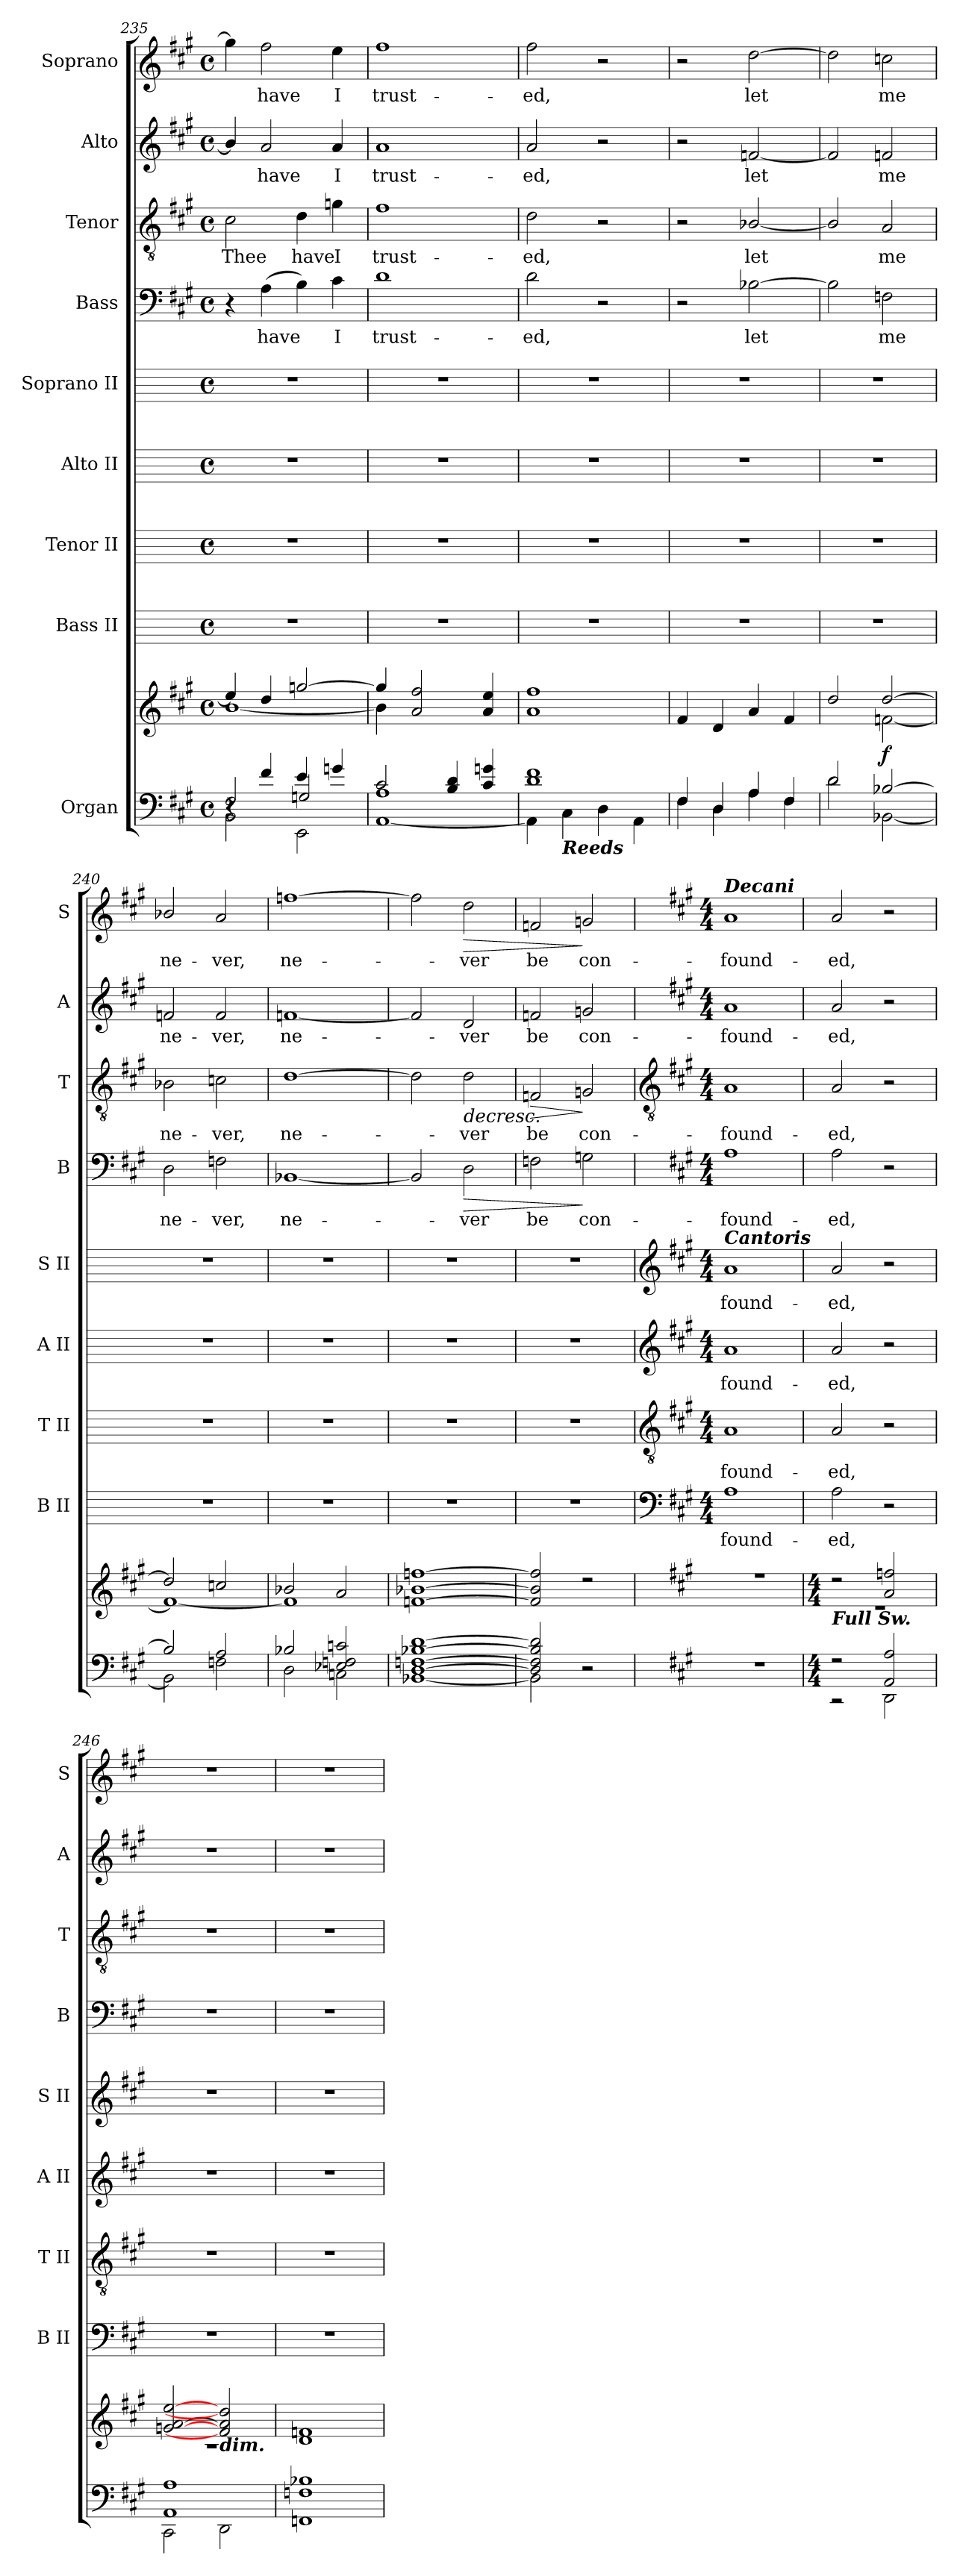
**kern	**kern	**dynam	**kern	**text	**kern	**text	**kern	**text	**kern	**text	**kern	**text	**dynam	**kern	**text	**dynam	**kern	**text	**kern	**text	**dynam
*part9	*part9	*part9	*part8	*part8	*part7	*part7	*part6	*part6	*part5	*part5	*part4	*part4	*part4	*part3	*part3	*part3	*part2	*part2	*part1	*part1	*part1
*staff10	*staff9	*staff9/10	*staff8	*staff8	*staff7	*staff7	*staff6	*staff6	*staff5	*staff5	*staff4	*staff4	*staff4	*staff3	*staff3	*staff3	*staff2	*staff2	*staff1	*staff1	*staff1
*I"Organ	*	*	*I"Bass II	*	*I"Tenor II	*	*I"Alto II	*	*I"Soprano II	*	*I"Bass	*	*	*I"Tenor	*	*	*I"Alto	*	*I"Soprano	*	*
*	*	*	*I'B II	*	*I'T II	*	*I'A II	*	*I'S II	*	*I'B	*	*	*I'T	*	*	*I'A	*	*I'S	*	*
!!LO:LB:g=z
*clefF4	*clefG2	*	*	*	*	*	*	*	*	*	*clefF4	*	*	*clefGv2	*	*	*clefG2	*	*clefG2	*	*
*k[f#c#g#]	*k[f#c#g#]	*	*	*	*	*	*	*	*	*	*k[f#c#g#]	*	*	*k[f#c#g#]	*	*	*k[f#c#g#]	*	*k[f#c#g#]	*	*
*A:	*A:	*	*	*	*	*	*	*	*	*	*A:	*	*	*A:	*	*	*A:	*	*A:	*	*
*M4/4	*M4/4	*	*M4/4	*	*M4/4	*	*M4/4	*	*M4/4	*	*M4/4	*	*	*M4/4	*	*	*M4/4	*	*M4/4	*	*
*met(c)	*met(c)	*	*met(c)	*	*met(c)	*	*met(c)	*	*met(c)	*	*met(c)	*	*	*met(c)	*	*	*met(c)	*	*met(c)	*	*
=235	=235	=235	=235	=235	=235	=235	=235	=235	=235	=235	=235	=235	=235	=235	=235	=235	=235	=235	=235	=235	=235
*^	*^	*	*	*	*	*	*	*	*	*	*	*	*	*	*	*	*	*	*	*	*
*	*^	*	*	*	*	*	*	*	*	*	*	*	*	*	*	*	*	*	*	*	*	*	*
!	!	!	!	!	!	!	!	!	!	!	!	!	!	!	!	!	!	!LO:LY:b	!	!	!	!	!	!
4r	2BB\	2F#	4ee/]	[1b\	.	1r	.	1r	.	1r	.	1r	.	4r	.	.	2c#	Thee	.	4b/]	.	4gg]	.	.
!	!	!	!	!	!	!	!	!	!	!	!	!	!	!	!LO:LY:b	!	!	!	!	!	!LO:LY:b	!	!LO:LY:b	!
4f#/	.	.	4dd/	.	.	.	.	.	.	.	.	.	.	(>4A	have	.	.	.	.	2a	have	2ff#	have	.
!	!	!	!	!	!	!	!	!	!	!	!	!	!	!	!	!	!	!LO:LY:b	!	!	!	!	!	!
4e/	2EE\	2Gn	[2ggn/	.	.	.	.	.	.	.	.	.	.	4B)	.	.	4d	have	.	.	.	.	.	.
!	!	!	!	!	!	!	!	!	!	!	!	!	!	!	!LO:LY:b	!	!	!LO:LY:b	!	!	!LO:LY:b	!	!LO:LY:b	!
4gn/	.	.	.	.	.	.	.	.	.	.	.	.	.	4c#	I	.	4gn	I	.	4a	I	4ee	I	.
=236	=236	=236	=236	=236	=236	=236	=236	=236	=236	=236	=236	=236	=236	=236	=236	=236	=236	=236	=236	=236	=236	=236	=236	=236
!	!	!	!	!	!	!	!	!	!	!	!	!	!	!	!LO:LY:b	!	!	!LO:LY:b	!	!	!LO:LY:b	!	!LO:LY:b	!
2c#/	[1AA\	1A	4gg/]	4b\]	.	1r	.	1r	.	1r	.	1r	.	1d	trust-	.	1f#	trust-	.	1a	trust-	1ff#	trust-	.
.	.	.	2a/ 2ff#/	2.ryy	.	.	.	.	.	.	.	.	.	.	.	.	.	.	.	.	.	.	.	.
4B/ 4d/	.	.	.	.	.	.	.	.	.	.	.	.	.	.	.	.	.	.	.	.	.	.	.	.
4c#/ 4gn/	.	.	4a/ 4ee/	.	.	.	.	.	.	.	.	.	.	.	.	.	.	.	.	.	.	.	.	.
=237	=237	=237	=237	=237	=237	=237	=237	=237	=237	=237	=237	=237	=237	=237	=237	=237	=237	=237	=237	=237	=237	=237	=237	=237
!	!	!	!	!	!	!	!	!	!	!	!	!	!	!	!LO:LY:b	!	!	!LO:LY:b	!	!	!LO:LY:b	!	!LO:LY:b	!
1d/ 1f#/	4AA\]	1ryy	1ff#/	1a\	.	1r	.	1r	.	1r	.	1r	.	2d	-ed,	.	2d	-ed,	.	2a	-ed,	2ff#	-ed,	.
!	!LO:TX:b:Bi:t=Reeds	!	!	!	!	!	!	!	!	!	!	!	!	!	!	!	!	!	!	!	!	!	!	!
.	4C#\	.	.	.	.	.	.	.	.	.	.	.	.	.	.	.	.	.	.	.	.	.	.	.
.	4D\	.	.	.	.	.	.	.	.	.	.	.	.	2r	.	.	2r	.	.	2r	.	2r	.	.
.	4AA\	.	.	.	.	.	.	.	.	.	.	.	.	.	.	.	.	.	.	.	.	.	.	.
=238	=238	=238	=238	=238	=238	=238	=238	=238	=238	=238	=238	=238	=238	=238	=238	=238	=238	=238	=238	=238	=238	=238	=238	=238
!	!	!	!	!	!LO:HP:b	!	!	!	!	!	!	!	!	!	!	!	!	!	!	!	!	!	!	!
4F#/	4F#\	1ryy	4f#/	1ryy	<	1r	.	1r	.	1r	.	1r	.	2r	.	.	2r	.	.	2r	.	2r	.	.
4D/	4D\	.	4d/	.	.	.	.	.	.	.	.	.	.	.	.	.	.	.	.	.	.	.	.	.
!	!	!	!	!	!	!	!	!	!	!	!	!	!	!	!LO:LY:b	!	!	!LO:LY:b	!	!	!LO:LY:b	!	!LO:LY:b	!
4A/	4A\	.	4a/	.	.	.	.	.	.	.	.	.	.	[2B-X	let	.	[2B-X/	let	.	[2fn	let	[2dd	let	.
4F#/	4F#\	.	4f#/	.	.	.	.	.	.	.	.	.	.	.	.	.	.	.	.	.	.	.	.	.
*v	*v	*v	*	*	*	*	*	*	*	*	*	*	*	*	*	*	*	*	*	*	*	*	*	*
*	*v	*v	*	*	*	*	*	*	*	*	*	*	*	*	*	*	*	*	*	*	*	*
.	.	[	.	.	.	.	.	.	.	.	.	.	.	.	.	.	.	.	.	.	.
=239	=239	=239	=239	=239	=239	=239	=239	=239	=239	=239	=239	=239	=239	=239	=239	=239	=239	=239	=239	=239	=239
*^	*^	*	*	*	*	*	*	*	*	*	*	*	*	*	*	*	*	*	*	*	*
*	*^	*	*	*	*	*	*	*	*	*	*	*	*	*	*	*	*	*	*	*	*	*	*
2d/	2d\	1ryy	2dd/	2ryy	.	1r	.	1r	.	1r	.	1r	.	2B-]	.	.	2B-/]	.	.	2f]	.	2dd]	.	.
!	!	!	!	!	!LO:DY:b	!	!	!	!	!	!	!	!	!	!LO:LY:b	!	!	!LO:LY:b	!	!	!LO:LY:b	!	!LO:LY:b	!
[2B-X/	[2BB-X\	.	[2dd/	[2fn\	f	.	.	.	.	.	.	.	.	2Fn	me	.	2A	me	.	2f	me	2ccn	me	.
=240	=240	=240	=240	=240	=240	=240	=240	=240	=240	=240	=240	=240	=240	=240	=240	=240	=240	=240	=240	=240	=240	=240	=240	=240
!	!	!	!	!	!	!	!	!	!	!	!	!	!	!	!LO:LY:b	!	!	!LO:LY:b	!	!	!LO:LY:b	!	!LO:LY:b	!
2B-/]	2BB-\]	1ryy	2dd/]	1f\_	.	1r	.	1r	.	1r	.	1r	.	2D	ne-	.	2B-X	ne-	.	2fn	ne-	2b-X/	ne-	.
!	!	!	!	!	!	!	!	!	!	!	!	!	!	!	!LO:LY:b	!	!	!LO:LY:b	!	!	!LO:LY:b	!	!LO:LY:b	!
2A/	2Fn\	.	2ccn/	.	.	.	.	.	.	.	.	.	.	2Fn	-ver,	.	2cn	-ver,	.	2f	-ver,	2a	-ver,	.
=241	=241	=241	=241	=241	=241	=241	=241	=241	=241	=241	=241	=241	=241	=241	=241	=241	=241	=241	=241	=241	=241	=241	=241	=241
!	!	!	!	!	!	!	!	!	!	!	!	!	!	!	!LO:LY:b	!	!	!LO:LY:b	!	!	!LO:LY:b	!	!LO:LY:b	!
2B-X/	2D\	1ryy	2b-X/	1f\]	.	1r	.	1r	.	1r	.	1r	.	[1BB-X	ne-	.	[1d	ne-	.	[1fn	ne-	[1ffn	ne-	.
2E-X/ 2Fn/ 2cn/	2Cn\	.	2a/	.	.	.	.	.	.	.	.	.	.	.	.	.	.	.	.	.	.	.	.	.
=242	=242	=242	=242	=242	=242	=242	=242	=242	=242	=242	=242	=242	=242	=242	=242	=242	=242	=242	=242	=242	=242	=242	=242	=242
[1D/ [1Fn/ [1B-X/ [1d/	[1BB-X\	1ryy	[1fn/ [1b-X/ [1ffn/	1ryy	.	1r	.	1r	.	1r	.	1r	.	2BB-]	.	.	2d]	.	.	2f]	.	2ff]	.	.
!	!	!	!	!	!	!	!	!	!	!	!	!	!	!	!LO:LY:b	!LO:HP:b	!	!LO:LY:b	!LO:HP:b	!	!LO:LY:b	!	!LO:LY:b	!LO:HP:b
.	.	.	.	.	.	.	.	.	.	.	.	.	.	2D	ver	>	2d	ver	>	2d	ver	2dd	ver	>
=243	=243	=243	=243	=243	=243	=243	=243	=243	=243	=243	=243	=243	=243	=243	=243	=243	=243	=243	=243	=243	=243	=243	=243	=243
!	!	!	!	!	!	!	!	!	!	!	!	!	!	!	!LO:LY:b	!	!	!LO:LY:b	!LO:HP:b	!	!LO:LY:b	!	!LO:LY:b	!
2D/] 2F/] 2B-/] 2d/]	2BB-\]	1ryy	2f/] 2b-/] 2ff/]	1ryy	.	1r	.	1r	.	1r	.	1r	.	2Fn	be	.	2Fn	be	>	2fn	be	2fn	be	.
!	!	!	!	!	!	!	!	!	!	!	!	!	!	!	!LO:LY:b	!	!	!LO:LY:b	!	!	!LO:LY:b	!	!LO:LY:b	!
2r	2r	.	2r	.	.	.	.	.	.	.	.	.	.	2Gn	con-	]	2Gn	con-	] ]	2gn	con-	2gn	con-	]
!!LO:LB:g=z
=244	=244	=244	=244	=244	=244	=244	=244	=244	=244	=244	=244	=244	=244	=244	=244	=244	=244	=244	=244	=244	=244	=244	=244	=244
*	*	*	*	*	*	*clefF4	*	*clefGv2	*	*clefG2	*	*clefG2	*	*	*	*	*clefGv2	*	*	*	*	*	*	*
*	*	*	*	*	*	*k[f#c#g#]	*	*k[f#c#g#]	*	*k[f#c#g#]	*	*k[f#c#g#]	*	*	*	*	*	*	*	*	*	*	*	*
*	*	*	*	*	*	*A:	*	*A:	*	*A:	*	*A:	*	*	*	*	*	*	*	*	*	*	*	*
*	*	*	*	*	*	*M4/4	*	*M4/4	*	*M4/4	*	*M4/4	*	*M4/4	*	*	*M4/4	*	*	*M4/4	*	*M4/4	*	*
!	!	!	!	!	!	!	!	!	!	!	!	!	!	!	!	!	!	!	!	!	!	!LO:TX:a:Bi:t=Decani	!	!
!	!	!	!	!	!	!	!	!	!	!	!	!LO:TX:a:Bi:t=Cantoris	!	!	!	!	!	!	!	!	!	!	!	!
!	!	!	!	!	!	!	!LO:LY:b	!	!LO:LY:b	!	!LO:LY:b	!	!LO:LY:b	!	!LO:LY:b	!	!	!LO:LY:b	!	!	!LO:LY:b	!	!LO:LY:b	!
1r	1ryy	1ryy	1r	1ryy	.	1A	found-	1A	found-	1a	found-	1a	found-	1A	-found-	.	1A	-found-	.	1a	-found-	1a	-found-	.
*v	*v	*v	*	*	*	*	*	*	*	*	*	*	*	*	*	*	*	*	*	*	*	*	*	*
!!LO:LB:g=z
=245	=245	=245	=245	=245	=245	=245	=245	=245	=245	=245	=245	=245	=245	=245	=245	=245	=245	=245	=245	=245	=245	=245
*M4/4	*M4/4	*	*	*	*	*	*	*	*	*	*	*	*	*	*	*	*	*	*	*	*	*
*^	*	*	*	*	*	*	*	*	*	*	*	*	*	*	*	*	*	*	*	*	*	*
*	*^	*	*	*	*	*	*	*	*	*	*	*	*	*	*	*	*	*	*	*	*	*	*
!	!	!	!LO:TX:b:Bi:t=Full Sw.	!	!	!	!	!	!	!	!	!	!	!	!	!	!	!	!	!	!	!	!	!
!	!	!	!	!	!	!	!LO:LY:b	!	!LO:LY:b	!	!LO:LY:b	!	!LO:LY:b	!	!LO:LY:b	!	!	!LO:LY:b	!	!	!LO:LY:b	!	!LO:LY:b	!
*	*v	*v	*	*	*	*	*	*	*	*	*	*	*	*	*	*	*	*	*	*	*	*	*	*
2r	2r	2r	1r	.	2A	-ed,	2A	-ed,	2a	-ed,	2a	-ed,	2A	-ed,	.	2A	-ed,	.	2a	-ed,	2a	-ed,	.
2AA/ 2A/	2DD\	2a/ 2ffn/	.	.	2r	.	2r	.	2r	.	2r	.	2r	.	.	2r	.	.	2r	.	2r	.	.
=246	=246	=246	=246	=246	=246	=246	=246	=246	=246	=246	=246	=246	=246	=246	=246	=246	=246	=246	=246	=246	=246	=246	=246
1AA/ 1A/	2CC#\	[2gn/ [2a/ [2ee/	1r	.	1r	.	1r	.	1r	.	1r	.	1r	.	.	1r	.	.	1r	.	1r	.	.
!	!	!LO:TX:b:Bi:t=dim.	!	!	!	!	!	!	!	!	!	!	!	!	!	!	!	!	!	!	!	!	!
.	2DD\	2f/] 2a/] 2dd/]	.	.	.	.	.	.	.	.	.	.	.	.	.	.	.	.	.	.	.	.	.
=247	=247	=247	=247	=247	=247	=247	=247	=247	=247	=247	=247	=247	=247	=247	=247	=247	=247	=247	=247	=247	=247	=247	=247
1Fn/ 1B-X/	1FFn\	1fn/	1d\	.	1r	.	1r	.	1r	.	1r	.	1r	.	.	1r	.	.	1r	.	1r	.	.
*v	*v	*	*	*	*	*	*	*	*	*	*	*	*	*	*	*	*	*	*	*	*	*	*
*	*v	*v	*	*	*	*	*	*	*	*	*	*	*	*	*	*	*	*	*	*	*	*
=	=	=	=	=	=	=	=	=	=	=	=	=	=	=	=	=	=	=	=	=	=
*-	*-	*-	*-	*-	*-	*-	*-	*-	*-	*-	*-	*-	*-	*-	*-	*-	*-	*-	*-	*-	*-
